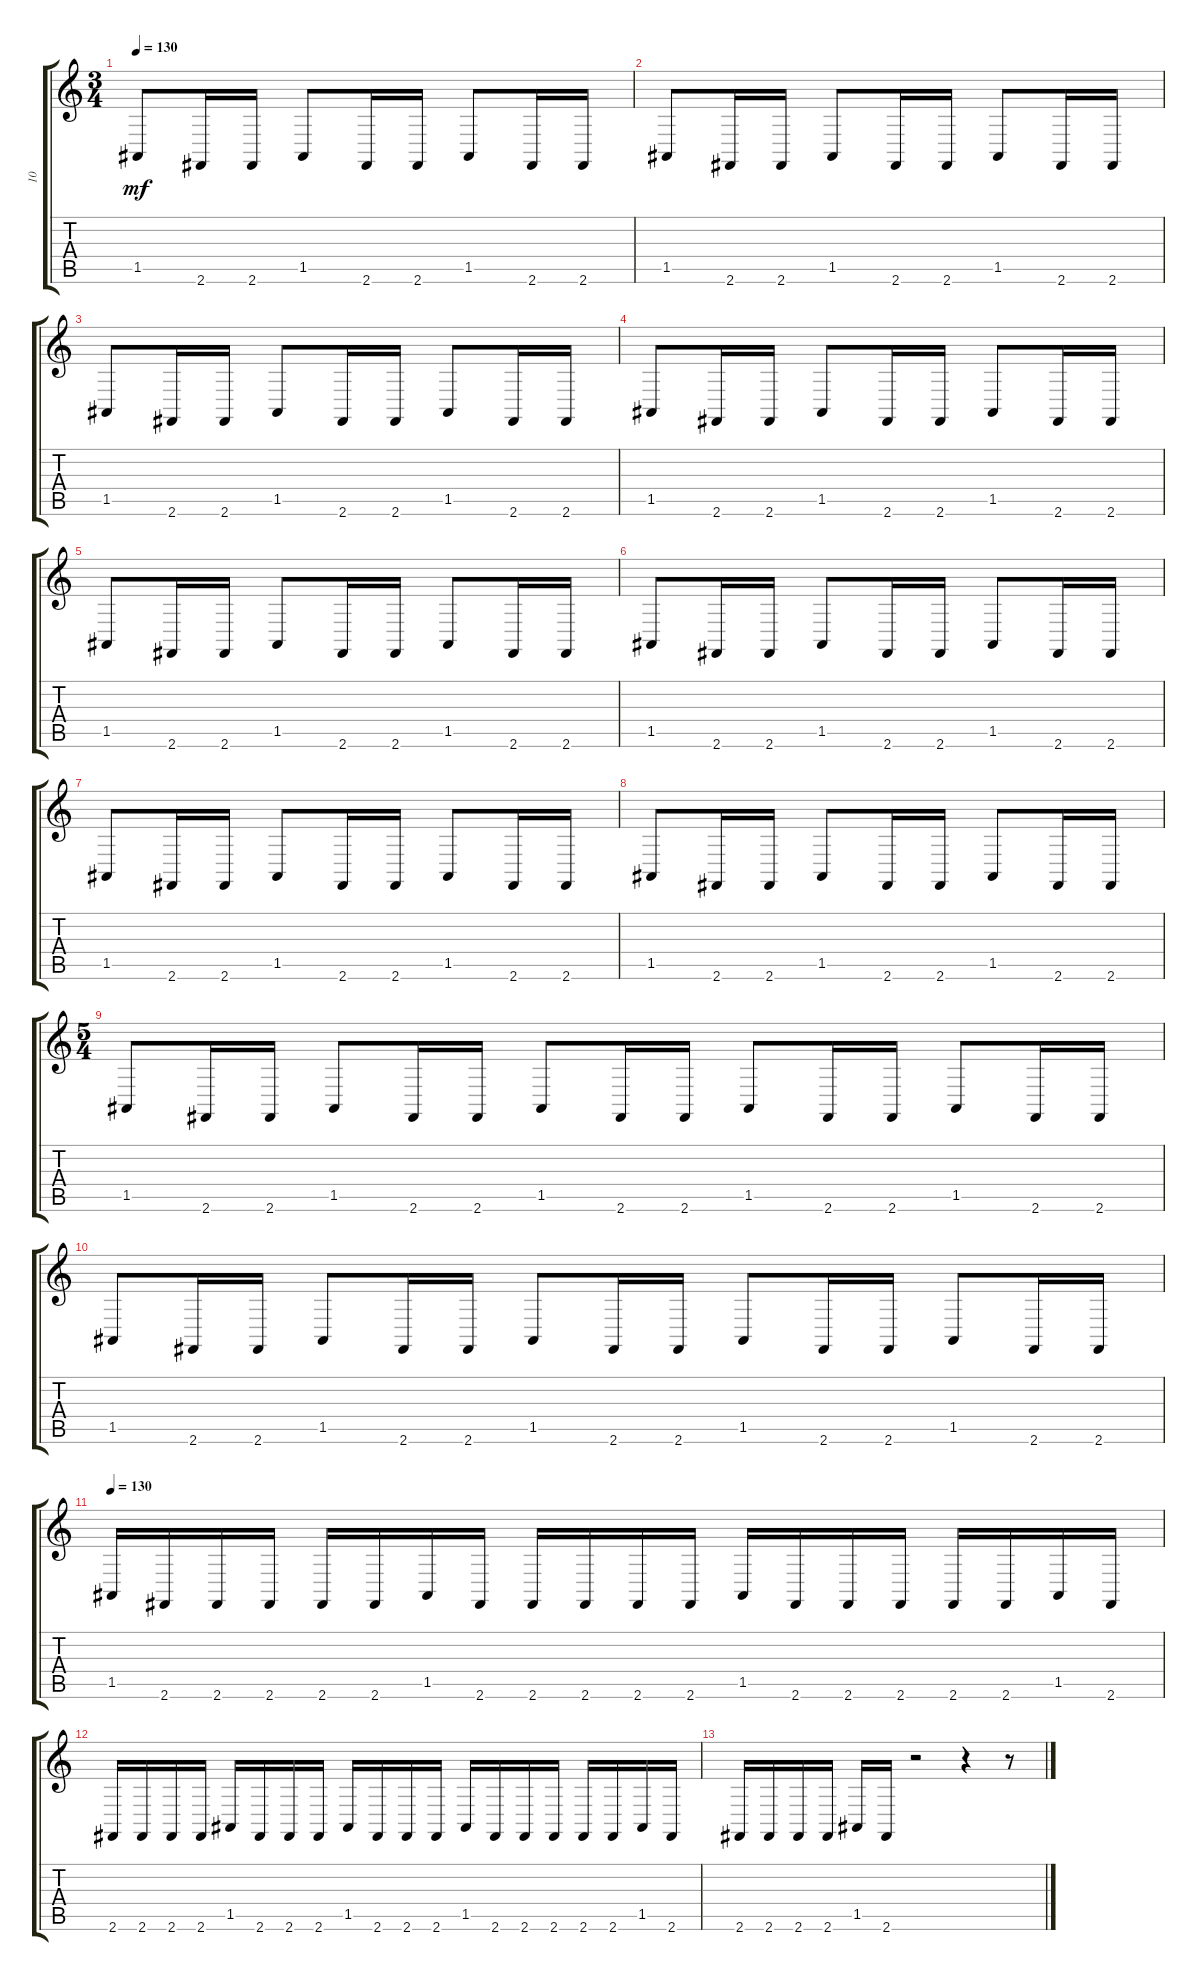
\track ("10" "10") {instrument acousticgrandpiano}
\staff {score tabs}
\tuning (E4 B3 G3 D3 A2 E2) {hide}
\ts (3 4)
\tempo 130
\clef g2
\ks c
1.5.8{dy mf} 2.6.16 2.6.16 1.5.8 2.6.16 2.6.16 1.5.8 2.6.16 2.6.16 |
1.5.8 2.6.16 2.6.16 1.5.8 2.6.16 2.6.16 1.5.8 2.6.16 2.6.16 |
1.5.8 2.6.16 2.6.16 1.5.8 2.6.16 2.6.16 1.5.8 2.6.16 2.6.16 |
1.5.8 2.6.16 2.6.16 1.5.8 2.6.16 2.6.16 1.5.8 2.6.16 2.6.16 |
1.5.8 2.6.16 2.6.16 1.5.8 2.6.16 2.6.16 1.5.8 2.6.16 2.6.16 |
1.5.8 2.6.16 2.6.16 1.5.8 2.6.16 2.6.16 1.5.8 2.6.16 2.6.16 |
1.5.8 2.6.16 2.6.16 1.5.8 2.6.16 2.6.16 1.5.8 2.6.16 2.6.16 |
1.5.8 2.6.16 2.6.16 1.5.8 2.6.16 2.6.16 1.5.8 2.6.16 2.6.16 |
\ts (5 4)
1.5.8 2.6.16 2.6.16 1.5.8 2.6.16 2.6.16 1.5.8 2.6.16 2.6.16 1.5.8 2.6.16 2.6.16 1.5.8 2.6.16 2.6.16 |
1.5.8 2.6.16 2.6.16 1.5.8 2.6.16 2.6.16 1.5.8 2.6.16 2.6.16 1.5.8 2.6.16 2.6.16 1.5.8 2.6.16 2.6.16 |
\tempo 130
1.5.16 2.6.16 2.6.16 2.6.16 2.6.16 2.6.16 1.5.16 2.6.16 2.6.16 2.6.16 2.6.16 2.6.16 1.5.16 2.6.16 2.6.16 2.6.16 2.6.16 2.6.16 1.5.16 2.6.16 |
2.6.16 2.6.16 2.6.16 2.6.16 1.5.16 2.6.16 2.6.16 2.6.16 1.5.16 2.6.16 2.6.16 2.6.16 1.5.16 2.6.16 2.6.16 2.6.16 2.6.16 2.6.16 1.5.16 2.6.16 |
2.6.16 2.6.16 2.6.16 2.6.16 1.5.16 2.6.16 r.2 r.4 r.8
